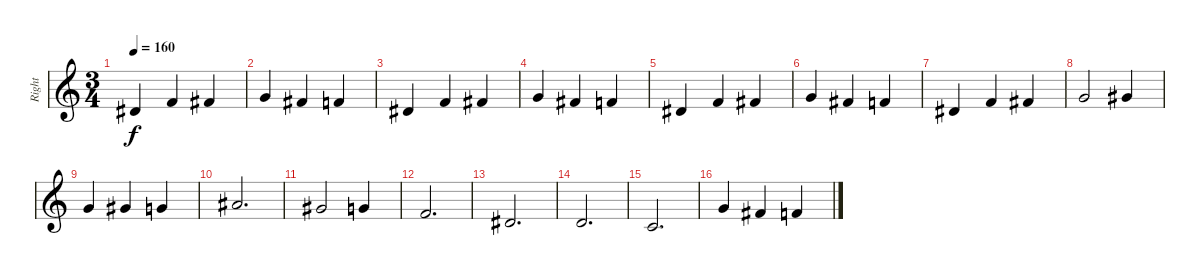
\track ("Right" "Right") {solo instrument acousticgrandpiano}
\staff {score}
\tuning (E4 B3 G3 D3 A2 E2) {hide}
\ts (3 4)
\tempo 160
\clef g2
\ks c
4.2.4{dy f} 1.1.4 2.1.4 |
3.1.4 2.1.4 1.1.4 |
4.2.4 1.1.4 2.1.4 |
3.1.4 2.1.4 1.1.4 |
4.2.4 1.1.4 2.1.4 |
3.1.4 2.1.4 1.1.4 |
4.2.4 1.1.4 2.1.4 |
3.1.2 4.1.4 |
3.1.4 4.1.4 3.1.4 |
6.1.2{d} |
9.2.2 8.2.4 |
1.1.2{d} |
4.2.2{d} |
3.2.2{d} |
1.2.2{d} |
3.1.4 2.1.4 1.1.4
